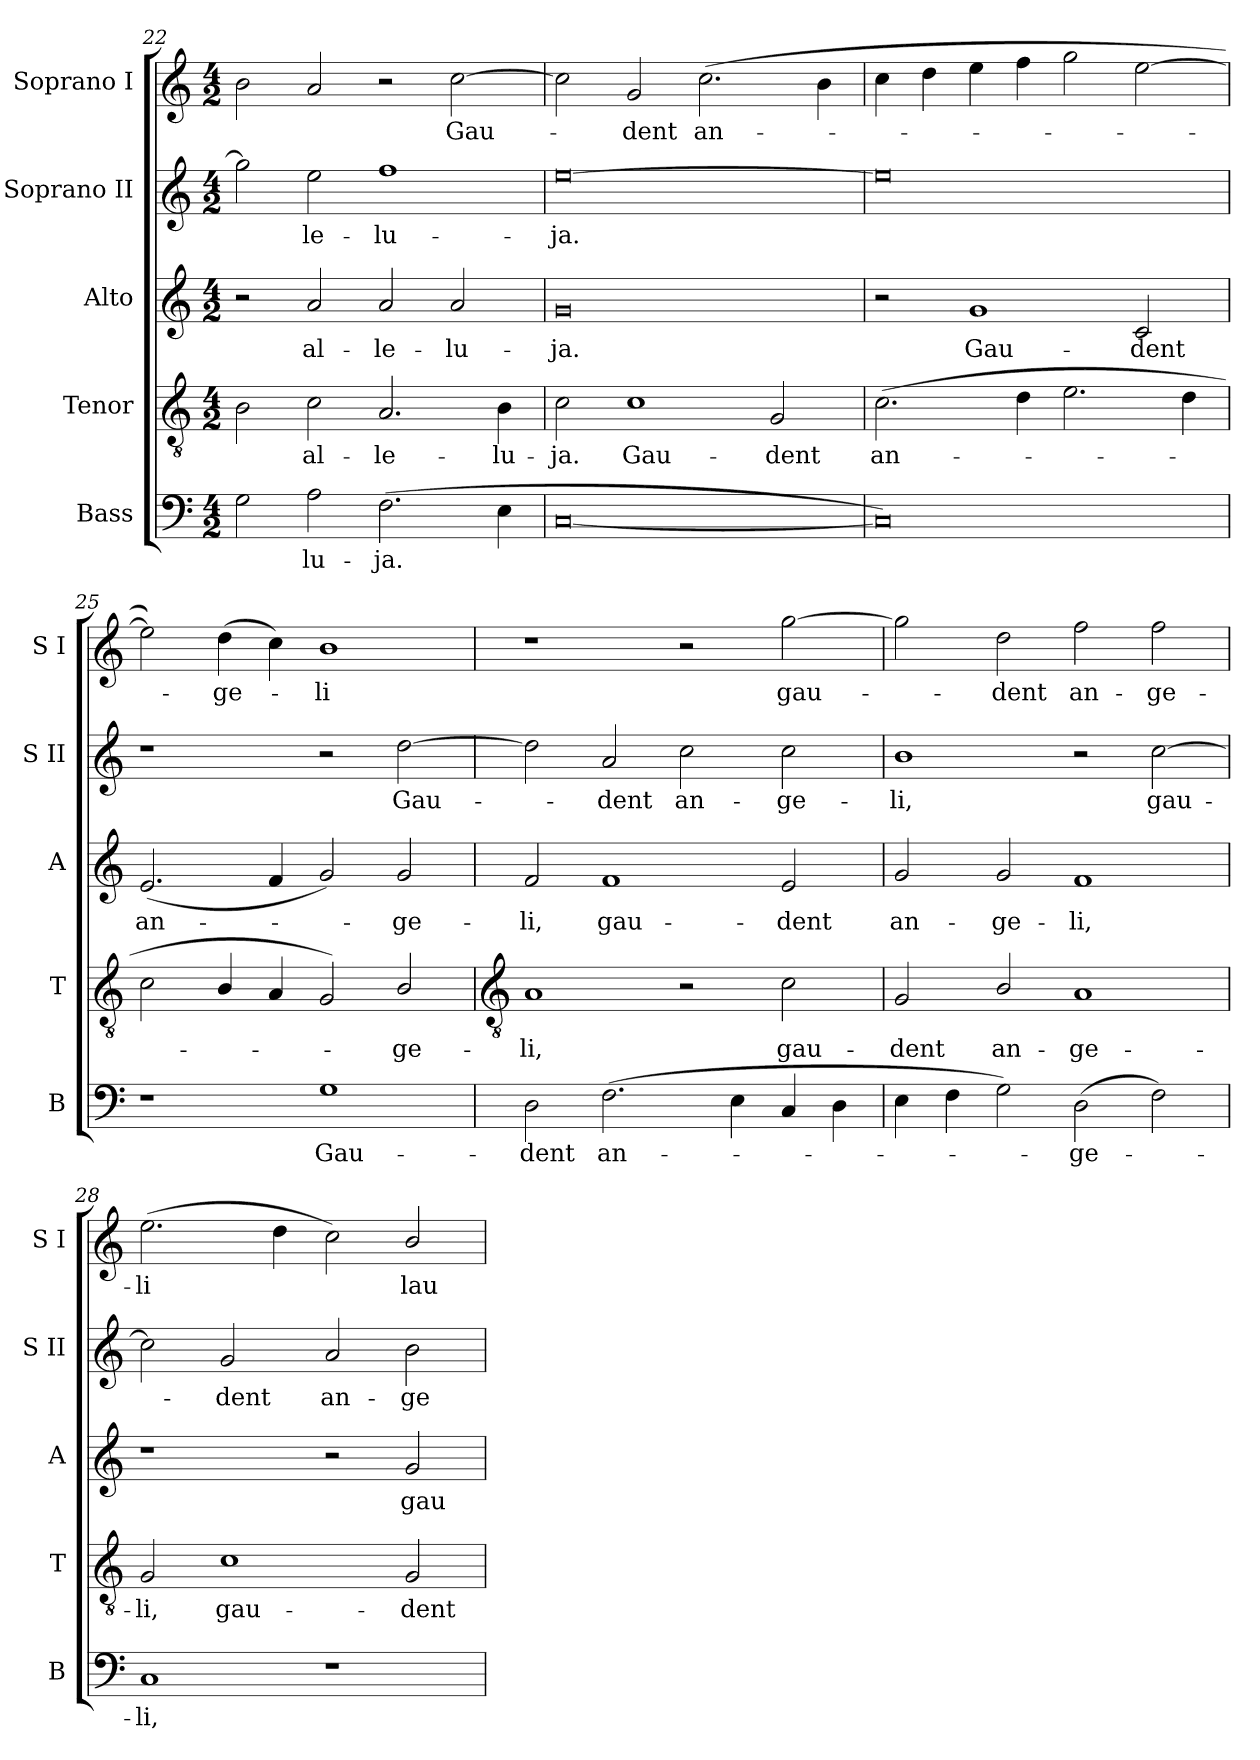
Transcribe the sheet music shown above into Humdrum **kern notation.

**kern	**text	**kern	**text	**kern	**text	**kern	**text	**kern	**text
*part5	*part5	*part4	*part4	*part3	*part3	*part2	*part2	*part1	*part1
*staff5	*staff5	*staff4	*staff4	*staff3	*staff3	*staff2	*staff2	*staff1	*staff1
*I"Bass	*	*I"Tenor	*	*I"Alto	*	*I"Soprano II	*	*I"Soprano I	*
*I'B	*	*I'T	*	*I'A	*	*I'S II	*	*I'S I	*
*clefF4	*	*clefGv2	*	*clefG2	*	*clefG2	*	*clefG2	*
*k[]	*	*k[]	*	*k[]	*	*k[]	*	*k[]	*
*C:	*	*C:	*	*C:	*	*C:	*	*C:	*
*M4/2	*	*M4/2	*	*M4/2	*	*M4/2	*	*M4/2	*
=22	=22	=22	=22	=22	=22	=22	=22	=22	=22
2G	.	2B	.	2r	.	2gg]	.	2b	.
!	!LO:LY:b	!	!LO:LY:b	!	!LO:LY:b	!	!LO:LY:b	!	!
2A	lu-	2c	al-	2a	al-	2ee	-le-	2a	.
!	!LO:LY:b	!	!LO:LY:b	!	!LO:LY:b	!	!LO:LY:b	!	!
(>2.F	-ja.	2.A	-le-	2a	-le-	1ff	-lu-	2r	.
!	!	!	!	!	!LO:LY:b	!	!	!	!LO:LY:b
.	.	.	.	2a	-lu-	.	.	[2cc	Gau-
!	!	!	!LO:LY:b	!	!	!	!	!	!
4E	.	4B	-lu-	.	.	.	.	.	.
=23	=23	=23	=23	=23	=23	=23	=23	=23	=23
!	!	!	!LO:LY:b	!	!LO:LY:b	!	!LO:LY:b	!	!
[0C	.	2c	-ja.	0g	-ja.	[0ee	-ja.	2cc]	.
!	!	!	!LO:LY:b	!	!	!	!	!	!LO:LY:b
.	.	1c	Gau-	.	.	.	.	2g	dent
!	!	!	!	!	!	!	!	!	!LO:LY:b
.	.	.	.	.	.	.	.	(>2.cc	an-
!	!	!	!LO:LY:b	!	!	!	!	!	!
.	.	2G	-dent	.	.	.	.	.	.
.	.	.	.	.	.	.	.	4b	.
=24	=24	=24	=24	=24	=24	=24	=24	=24	=24
!	!	!	!LO:LY:b	!	!	!	!	!	!
0C])	.	(<2.c	an-	2r	.	0ee]	.	4cc	.
.	.	.	.	.	.	.	.	4dd	.
!	!	!	!	!	!LO:LY:b	!	!	!	!
.	.	.	.	1g	Gau-	.	.	4ee	.
.	.	4d	.	.	.	.	.	4ff	.
.	.	2.e	.	.	.	.	.	2gg	.
!	!	!	!	!	!LO:LY:b	!	!	!	!
.	.	.	.	2c	-dent	.	.	[2ee	.
.	.	4d	.	.	.	.	.	.	.
=25	=25	=25	=25	=25	=25	=25	=25	=25	=25
!	!	!	!	!	!LO:LY:b	!	!	!	!
1r	.	2c	.	(<2.e	an-	1r	.	2ee])	.
!	!	!	!	!	!	!	!	!	!LO:LY:b
.	.	4B/	.	.	.	.	.	(>4dd	ge-
.	.	4A	.	4f	.	.	.	4cc)	.
!	!LO:LY:b	!	!	!	!	!	!	!	!LO:LY:b
1G	Gau-	2G)	.	2g)	.	2r	.	1b	li
!	!	!	!LO:LY:b	!	!LO:LY:b	!	!LO:LY:b	!	!
.	.	2B/	ge-	2g	ge-	[2dd	Gau-	.	.
!!LO:LB:g=z
=26	=26	=26	=26	=26	=26	=26	=26	=26	=26
*	*	*clefGv2	*	*	*	*	*	*	*
!	!LO:LY:b	!	!LO:LY:b	!	!LO:LY:b	!	!	!	!
2D	-dent	1A	-li,	2f	-li,	2dd]	.	1r	.
!	!LO:LY:b	!	!	!	!LO:LY:b	!	!LO:LY:b	!	!
(>2.F	an-	.	.	1f	gau-	2a	dent	.	.
!	!	!	!	!	!	!	!LO:LY:b	!	!
.	.	2r	.	.	.	2cc	an-	2r	.
4E	.	.	.	.	.	.	.	.	.
!	!	!	!LO:LY:b	!	!LO:LY:b	!	!LO:LY:b	!	!LO:LY:b
4C	.	2c	gau-	2e	-dent	2cc	-ge-	[2gg	gau-
4D	.	.	.	.	.	.	.	.	.
=27	=27	=27	=27	=27	=27	=27	=27	=27	=27
!	!	!	!LO:LY:b	!	!LO:LY:b	!	!LO:LY:b	!	!
4E	.	2G	-dent	2g	an-	1b	-li,	2gg]	.
4F	.	.	.	.	.	.	.	.	.
!	!	!	!LO:LY:b	!	!LO:LY:b	!	!	!	!LO:LY:b
2G)	.	2B/	an-	2g	-ge-	.	.	2dd	dent
!	!LO:LY:b	!	!LO:LY:b	!	!LO:LY:b	!	!	!	!LO:LY:b
(>2D	ge-	1A	-ge-	1f	-li,	2r	.	2ff	an-
!	!	!	!	!	!	!	!LO:LY:b	!	!LO:LY:b
2F)	.	.	.	.	.	[2cc	gau-	2ff	-ge-
=28	=28	=28	=28	=28	=28	=28	=28	=28	=28
!	!LO:LY:b	!	!LO:LY:b	!	!	!	!	!	!LO:LY:b
1C	li,	2G	-li,	1r	.	2cc]	.	(>2.ee	-li
!	!	!	!LO:LY:b	!	!	!	!LO:LY:b	!	!
.	.	1c	gau-	.	.	2g	dent	.	.
.	.	.	.	.	.	.	.	4dd	.
!	!	!	!	!	!	!	!LO:LY:b	!	!
1r	.	.	.	2r	.	2a	an-	2cc)	.
!	!	!	!LO:LY:b	!	!LO:LY:b	!	!LO:LY:b	!	!LO:LY:b
.	.	2G	-dent	2g	gau-	2b	-ge-	2b/	lau-
=	=	=	=	=	=	=	=	=	=
*-	*-	*-	*-	*-	*-	*-	*-	*-	*-
